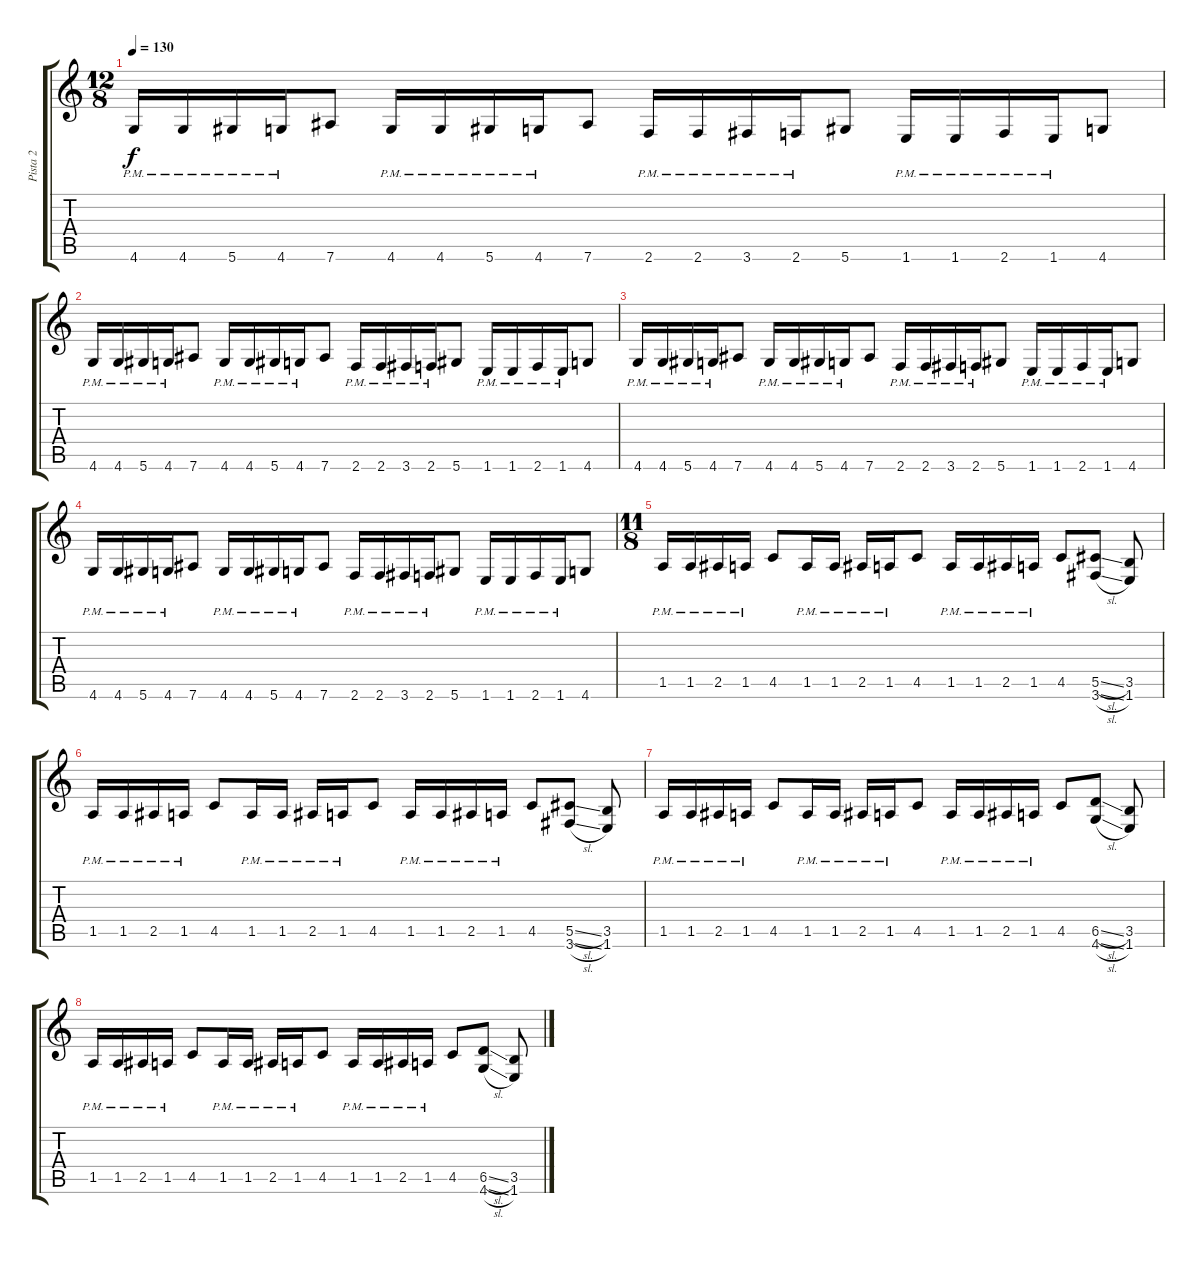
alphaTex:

\track ("Pista 2" "Pista 2") {instrument distortionguitar}
\staff {score tabs}
\tuning (Eb4 Bb3 Gb3 Db3 Ab2 Eb2) {hide}
\ts (12 8)
\tempo 130
\clef g2
\ks c
4.6{pm}.16{dy f} 4.6{pm}.16 5.6{pm}.16 4.6{pm}.16 7.6.8 4.6{pm}.16 4.6{pm}.16 5.6{pm}.16 4.6{pm}.16 7.6.8 2.6{pm}.16 2.6{pm}.16 3.6{pm}.16 2.6{pm}.16 5.6.8 1.6{pm}.16 1.6{pm}.16 2.6{pm}.16 1.6{pm}.16 4.6.8 |
4.6{pm}.16 4.6{pm}.16 5.6{pm}.16 4.6{pm}.16 7.6.8 4.6{pm}.16 4.6{pm}.16 5.6{pm}.16 4.6{pm}.16 7.6.8 2.6{pm}.16 2.6{pm}.16 3.6{pm}.16 2.6{pm}.16 5.6.8 1.6{pm}.16 1.6{pm}.16 2.6{pm}.16 1.6{pm}.16 4.6.8 |
4.6{pm}.16 4.6{pm}.16 5.6{pm}.16 4.6{pm}.16 7.6.8 4.6{pm}.16 4.6{pm}.16 5.6{pm}.16 4.6{pm}.16 7.6.8 2.6{pm}.16 2.6{pm}.16 3.6{pm}.16 2.6{pm}.16 5.6.8 1.6{pm}.16 1.6{pm}.16 2.6{pm}.16 1.6{pm}.16 4.6.8 |
4.6{pm}.16 4.6{pm}.16 5.6{pm}.16 4.6{pm}.16 7.6.8 4.6{pm}.16 4.6{pm}.16 5.6{pm}.16 4.6{pm}.16 7.6.8 2.6{pm}.16 2.6{pm}.16 3.6{pm}.16 2.6{pm}.16 5.6.8 1.6{pm}.16 1.6{pm}.16 2.6{pm}.16 1.6{pm}.16 4.6.8 |
\ts (11 8)
1.5{pm}.16 1.5{pm}.16 2.5{pm}.16 1.5{pm}.16 4.5.8 1.5{pm}.16 1.5{pm}.16 2.5{pm}.16 1.5{pm}.16 4.5.8 1.5{pm}.16 1.5{pm}.16 2.5{pm}.16 1.5{pm}.16 4.5.8 (5.5{sl} 3.6{sl}).8 (3.5 1.6).8 |
1.5{pm}.16 1.5{pm}.16 2.5{pm}.16 1.5{pm}.16 4.5.8 1.5{pm}.16 1.5{pm}.16 2.5{pm}.16 1.5{pm}.16 4.5.8 1.5{pm}.16 1.5{pm}.16 2.5{pm}.16 1.5{pm}.16 4.5.8 (5.5{sl} 3.6{sl}).8 (3.5 1.6).8 |
1.5{pm}.16 1.5{pm}.16 2.5{pm}.16 1.5{pm}.16 4.5.8 1.5{pm}.16 1.5{pm}.16 2.5{pm}.16 1.5{pm}.16 4.5.8 1.5{pm}.16 1.5{pm}.16 2.5{pm}.16 1.5{pm}.16 4.5.8 (6.5{sl} 4.6{sl}).8 (3.5 1.6).8 |
1.5{pm}.16 1.5{pm}.16 2.5{pm}.16 1.5{pm}.16 4.5.8 1.5{pm}.16 1.5{pm}.16 2.5{pm}.16 1.5{pm}.16 4.5.8 1.5{pm}.16 1.5{pm}.16 2.5{pm}.16 1.5{pm}.16 4.5.8 (6.5{sl} 4.6{sl}).8 (3.5 1.6).8
